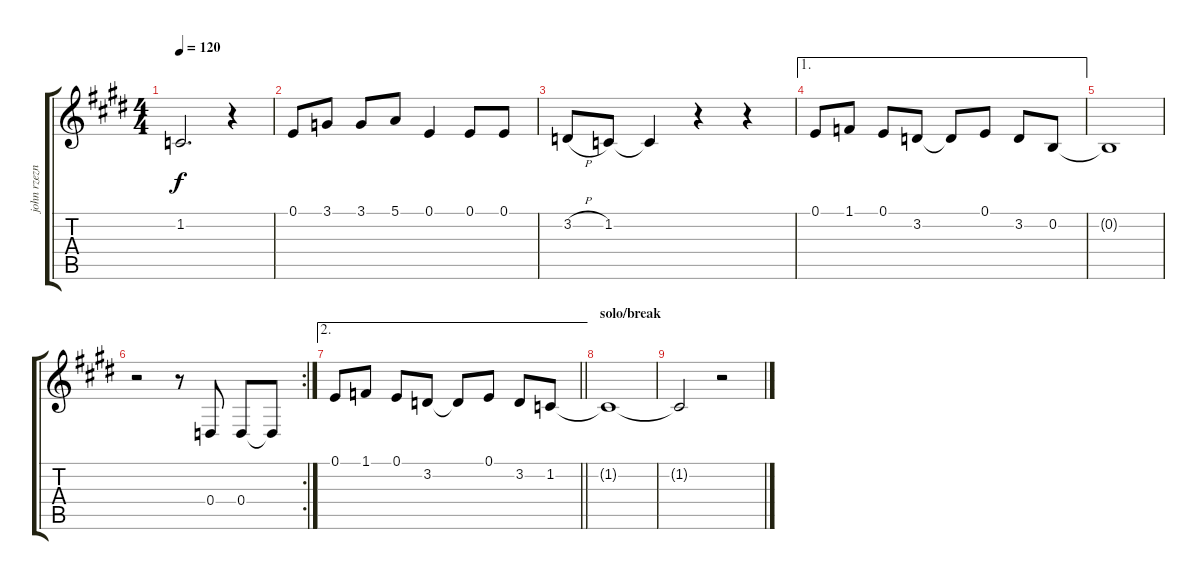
\track ("john rzeznik (vocals" "john rzezn") {instrument clarinet}
\staff {score tabs}
\tuning (E4 B3 G3 D3 A2 E2) {hide}
\ts (4 4)
\tempo 120
\clef g2
\ks e
1.2{t}.2{d dy f} r.4 |
0.1.8 3.1.8 3.1.8 5.1.8 0.1.4 0.1.8 0.1.8 |
3.2{h}.8 1.2.8 1.2{t}.4 r.4 r.4 |
\ae 1
0.1.8 1.1.8 0.1.8 3.2.8 3.2{t}.8 0.1.8 3.2.8 0.2.8 |
0.2{t}.1 |
\rc 2
r.2 r.8 0.4.8 0.4.8 0.4{t}.8 |
\ae 2
\barLineRight lightlight
0.1.8 1.1.8 0.1.8 3.2.8 3.2{t}.8 0.1.8 3.2.8 1.2.8 |
\section ("" "solo/break")
1.2{t}.1 |
1.2{t}.2 r.2
